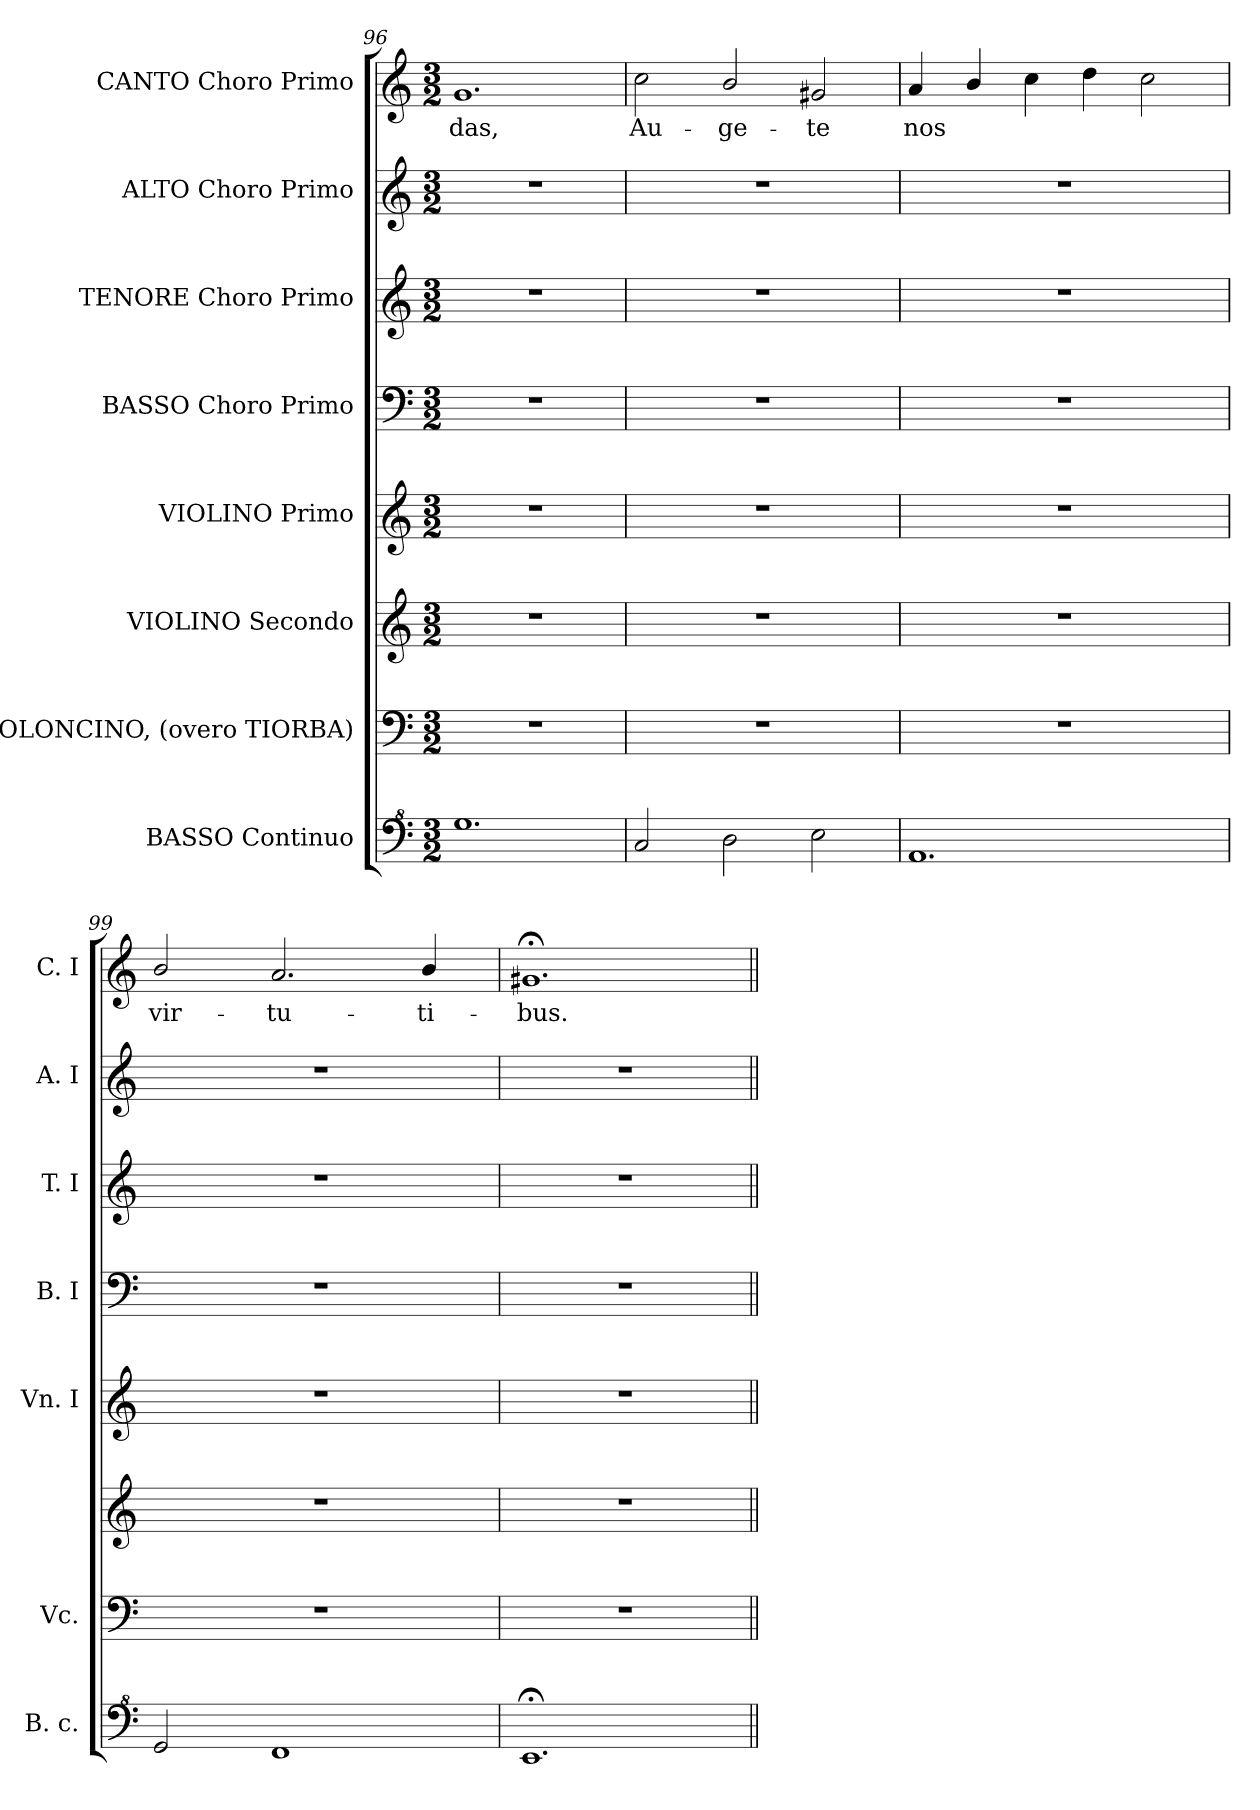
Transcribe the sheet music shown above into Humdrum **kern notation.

**kern	**kern	**kern	**kern	**kern	**kern	**kern	**kern	**text
*part8	*part7	*part6	*part5	*part4	*part3	*part2	*part1	*part1
*staff8	*staff7	*staff6	*staff5	*staff4	*staff3	*staff2	*staff1	*staff1
*I"BASSO Continuo	*I"VIOLONCINO, (overo TIORBA)	*I"VIOLINO Secondo	*I"VIOLINO Primo	*I"BASSO Choro Primo	*I"TENORE Choro Primo	*I"ALTO Choro Primo	*I"CANTO Choro Primo	*
*I'B. c.	*I'Vc.	*	*I'Vn. I	*I'B. I	*I'T. I	*I'A. I	*I'C. I	*
*clefF^4	*clefF4	*clefG2	*clefG2	*clefF4	*clefG2	*clefG2	*clefG2	*
*ITrd7c12	*	*	*	*	*	*	*	*
*k[]	*k[]	*k[]	*k[]	*k[]	*k[]	*k[]	*k[]	*
*C:	*C:	*C:	*C:	*C:	*C:	*C:	*C:	*
*M3/2	*M3/2	*M3/2	*M3/2	*M3/2	*M3/2	*M3/2	*M3/2	*
=96	=96	=96	=96	=96	=96	=96	=96	=96
!	!LO:N:vis=1	!LO:N:vis=1	!LO:N:vis=1	!LO:N:vis=1	!LO:N:vis=1	!LO:N:vis=1	!	!LO:LY:b
1.G	1.r	1.r	1.r	1.r	1.r	1.r	1.g	-das,
!!LO:PB:g=z
=97	=97	=97	=97	=97	=97	=97	=97	=97
!	!LO:N:vis=1	!LO:N:vis=1	!LO:N:vis=1	!LO:N:vis=1	!LO:N:vis=1	!LO:N:vis=1	!	!LO:LY:b
2C/	1.r	1.r	1.r	1.r	1.r	1.r	2cc\	Au-
!	!	!	!	!	!	!	!	!LO:LY:b
2D\	.	.	.	.	.	.	2b/	-ge-
!	!	!	!	!	!	!	!	!LO:LY:b
2E\	.	.	.	.	.	.	2g#X/	-te
=98	=98	=98	=98	=98	=98	=98	=98	=98
!	!LO:N:vis=1	!LO:N:vis=1	!LO:N:vis=1	!LO:N:vis=1	!LO:N:vis=1	!LO:N:vis=1	!	!LO:LY:b
1.AA	1.r	1.r	1.r	1.r	1.r	1.r	4a/	nos
.	.	.	.	.	.	.	4b/	.
.	.	.	.	.	.	.	4cc\	.
.	.	.	.	.	.	.	4dd\	.
.	.	.	.	.	.	.	2cc\	.
=99	=99	=99	=99	=99	=99	=99	=99	=99
!	!LO:N:vis=1	!LO:N:vis=1	!LO:N:vis=1	!LO:N:vis=1	!LO:N:vis=1	!LO:N:vis=1	!	!LO:LY:b
2GG/	1.r	1.r	1.r	1.r	1.r	1.r	2b/	vir-
!	!	!	!	!	!	!	!	!LO:LY:b
1FF	.	.	.	.	.	.	2.a/	-tu-
!	!	!	!	!	!	!	!	!LO:LY:b
.	.	.	.	.	.	.	4b/	-ti-
=100	=100	=100	=100	=100	=100	=100	=100	=100
!	!LO:N:vis=1	!LO:N:vis=1	!LO:N:vis=1	!LO:N:vis=1	!LO:N:vis=1	!LO:N:vis=1	!	!LO:LY:b
1.EE;	1.r	1.r	1.r	1.r	1.r	1.r	1.g#X;	-bus.
=||	=||	=||	=||	=||	=||	=||	=||	=||
*-	*-	*-	*-	*-	*-	*-	*-	*-
